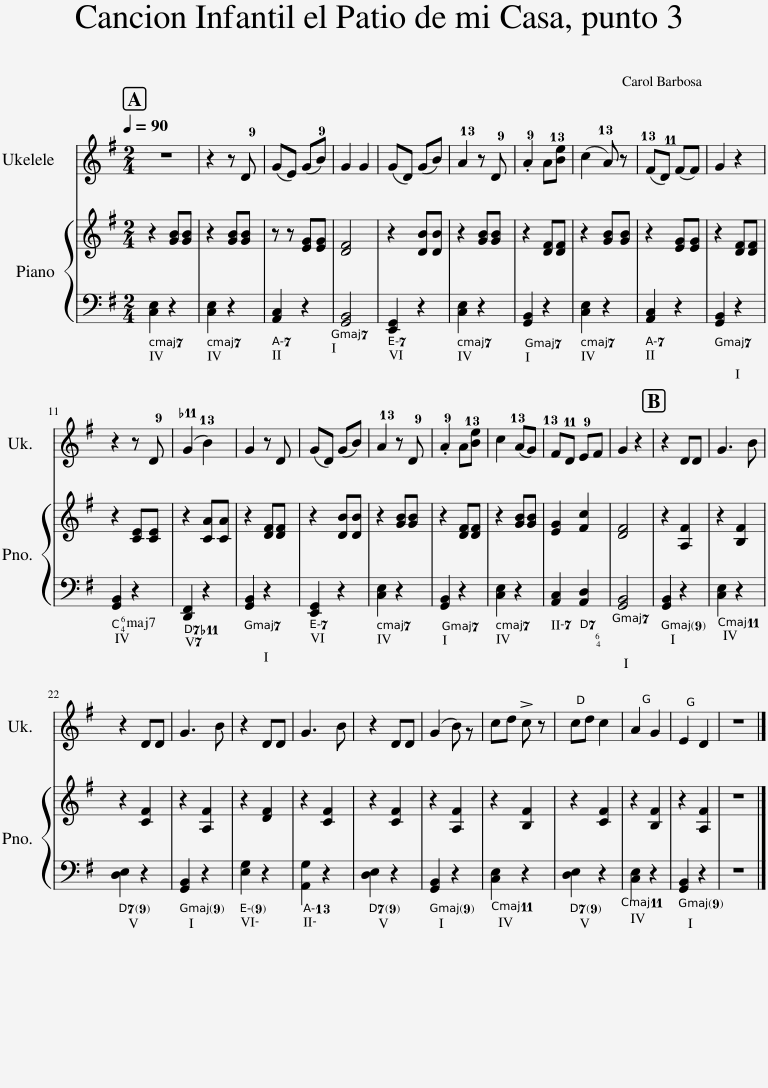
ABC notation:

X:1
%%score 1 { 2 | 3 }
L:1/8
Q:1/4=90
M:2/4
I:linebreak $
K:G
V:1 treble
V:2 treble
V:3 bass
V:1
 z4 | z2 z D | (GE) (GB) | G2 G2 | (GD) (GB) | %5
 A2 z D | .A2 A[Be] | (c2 A) z | (FD) (FF) | G2 z2 |$ %10
 z2 z D | (G2 B2) | G2 z D | (GD) (GB) | A2 z D | %15
 .A2 A[Be] | c2 (AG) | FD EF | G2 z2 | z2 DD | %20
 G3 B |$ z2 DD | G3 B | z2 DD | G3 B | %25
 z2 DD | (G2 B) z | cd !>!c z | cd c2 | A2 G2 | %30
 E2 D2 | z4 |] %32
V:2
 z2 [GB][GB] | z2 [GB][GB] | z z [EG][EG] | [DF]4 | z2 [DB][DB] | %5
 z2 [GB][GB] | z2 [DF][DF] | z2 [GB][GB] | z2 [EG][EG] | z2 [DF][DF] |$ %10
 z2 [CE][CE] | z2 [CA][CA] | z2 [DF][DF] | z2 [DB][DB] | z2 [GB][GB] | %15
 z2 [DF][DF] | z2 [GB][GB] | [EG]2 [Fc]2 | [DF]4 | z2 [A,F]2 | %20
 z2 [B,F]2 |$ z2 [CF]2 | z2 [A,F]2 | z2 [DF]2 | z2 [CF]2 | %25
 z2 [CF]2 | z2 [A,F]2 | z2 [B,F]2 | z2 [CF]2 | z2 [B,F]2 | %30
 z2 [A,F]2 | z4 |] %32
V:3
 [C,E,]2 z2 | [C,E,]2 z2 | [A,,C,]2 z2 | [G,,B,,]4 | [E,,G,,]2 z2 | %5
 [C,E,]2 z2 | [G,,B,,]2 z2 | [C,E,]2 z2 | [A,,C,]2 z2 | [G,,B,,]2 z2 |$ %10
 [G,,B,,]2 z2 | [D,,F,,]2 z2 | [G,,B,,]2 z2 | [E,,G,,]2 z2 | [C,E,]2 z2 | %15
 [G,,B,,]2 z2 | [C,E,]2 z2 | [A,,C,]2 [A,,D,]2 | [G,,B,,]4 | [G,,B,,]2 z2 | %20
 [C,E,]2 z2 |$ [D,E,]2 z2 | [G,,B,,]2 z2 | [E,G,]2 z2 | [A,,G,]2 z2 | %25
 [D,E,]2 z2 | [G,,B,,]2 z2 | [C,E,]2 z2 | [D,E,]2 z2 | [C,E,]2 z2 | %30
 [G,,B,,]2 z2 | z4 |] %32
